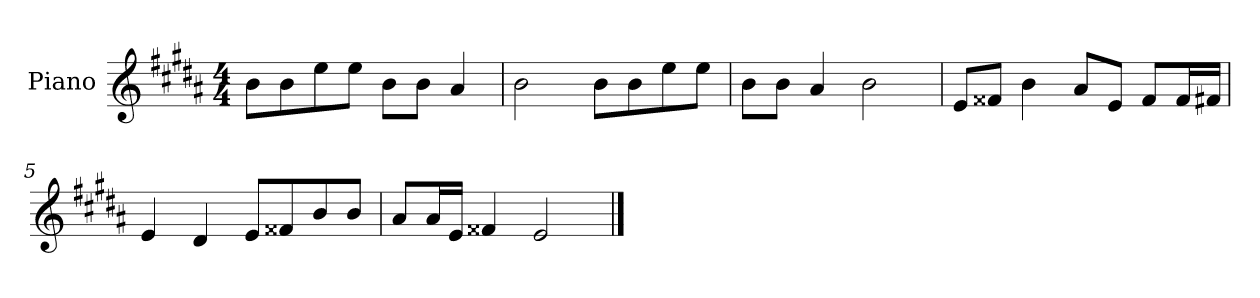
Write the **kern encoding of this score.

**kern
*part1
*staff1
*I"Piano
*I'P-no
*clefG2
*k[f#c#g#d#a#]
*M4/4
*MM90
=1
8b\L
8b\
8ee\
8ee\J
8b\L
8b\J
4a#/
=2
2b\
8b\L
8b\
8ee\
8ee\J
=3
8b\L
8b\J
4a#/
2b\
=4
8e/L
8f##X/J
4b\
8a#/L
8e/J
8f##/L
16f##/L
16f#X/JJ
=5
4e/
4d#/
8e/L
8f##X/
8b/
8b/J
!!LO:LB:g=z
=6
8a#/L
16a#/L
16e/JJ
4f##X/
2e/
==
*-
